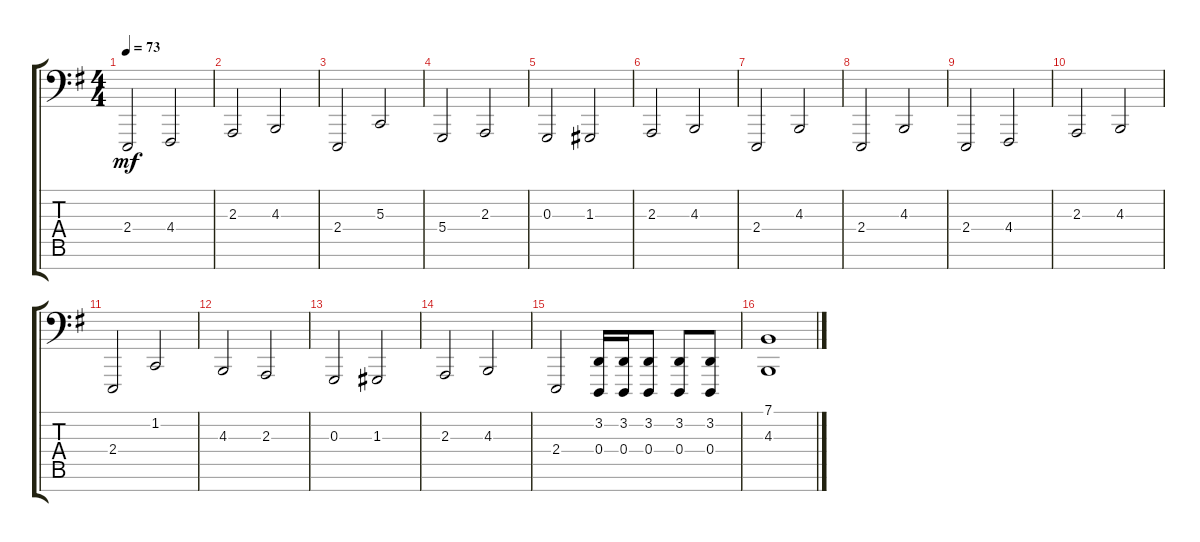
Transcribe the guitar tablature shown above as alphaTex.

\track "" {instrument churchorgan}
\staff {score tabs}
\tuning (E2 B1 G1 D1 A0 E0 C0) {hide}
\ts (4 4)
\tempo 73
\clef f4
\ks eminor
2.4.2{dy mf} 4.4.2 |
2.3.2 4.3.2 |
2.4.2 5.3.2 |
5.4.2 2.3.2 |
0.3.2 1.3.2 |
2.3.2 4.3.2 |
2.4.2 4.3.2 |
2.4.2 4.3.2 |
2.4.2 4.4.2 |
2.3.2 4.3.2 |
2.4.2 1.2.2 |
4.3.2 2.3.2 |
0.3.2 1.3.2 |
2.3.2 4.3.2 |
2.4.2 (3.2 0.4).16 (3.2 0.4).16 (3.2 0.4).8 (3.2 0.4).8 (3.2 0.4).8 |
(7.1 4.3).1
